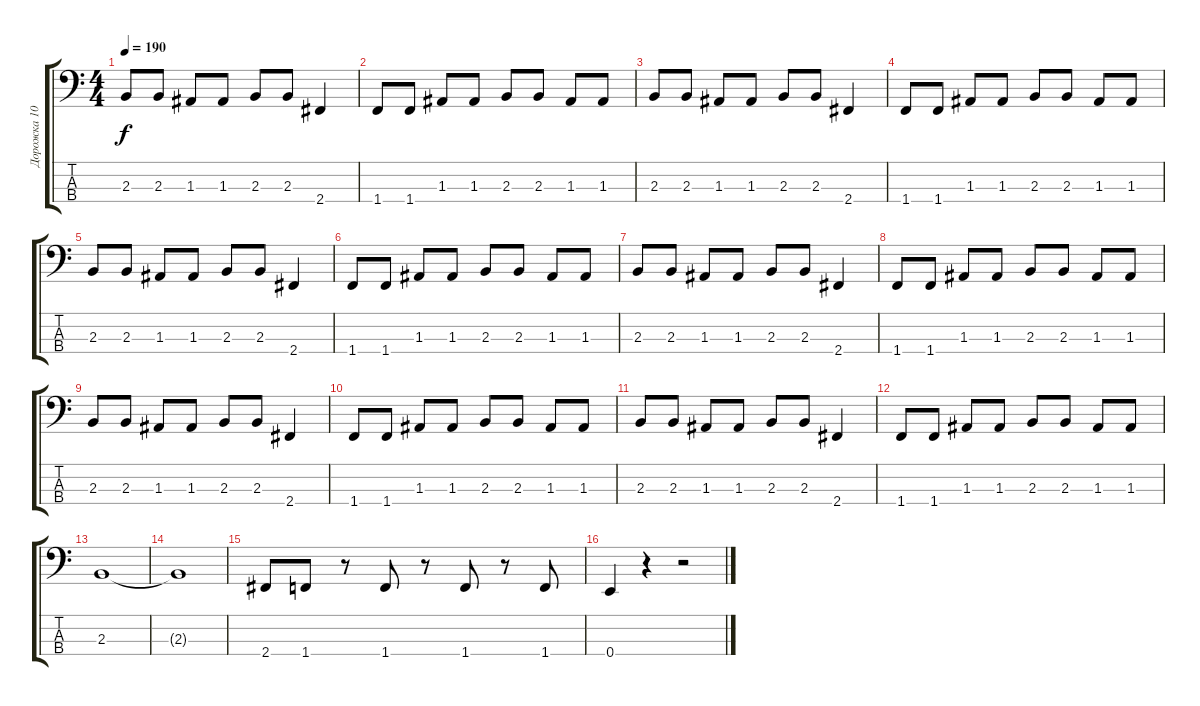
\track ("Дорожка 10" "Дорожка 10") {instrument electricbasspick}
\staff {score tabs}
\tuning (G2 D2 A1 E1) {hide}
\ts (4 4)
\tempo 190
\clef f4
\ks c
2.3.8{dy f} 2.3.8 1.3.8 1.3.8 2.3.8 2.3.8 2.4.4 |
1.4.8 1.4.8 1.3.8 1.3.8 2.3.8 2.3.8 1.3.8 1.3.8 |
2.3.8 2.3.8 1.3.8 1.3.8 2.3.8 2.3.8 2.4.4 |
1.4.8 1.4.8 1.3.8 1.3.8 2.3.8 2.3.8 1.3.8 1.3.8 |
2.3.8 2.3.8 1.3.8 1.3.8 2.3.8 2.3.8 2.4.4 |
1.4.8 1.4.8 1.3.8 1.3.8 2.3.8 2.3.8 1.3.8 1.3.8 |
2.3.8 2.3.8 1.3.8 1.3.8 2.3.8 2.3.8 2.4.4 |
1.4.8 1.4.8 1.3.8 1.3.8 2.3.8 2.3.8 1.3.8 1.3.8 |
2.3.8 2.3.8 1.3.8 1.3.8 2.3.8 2.3.8 2.4.4 |
1.4.8 1.4.8 1.3.8 1.3.8 2.3.8 2.3.8 1.3.8 1.3.8 |
2.3.8 2.3.8 1.3.8 1.3.8 2.3.8 2.3.8 2.4.4 |
1.4.8 1.4.8 1.3.8 1.3.8 2.3.8 2.3.8 1.3.8 1.3.8 |
2.3.1 |
2.3{t}.1 |
2.4.8 1.4.8 r.8 1.4.8 r.8 1.4.8 r.8 1.4.8 |
0.4.4 r.4 r.2
